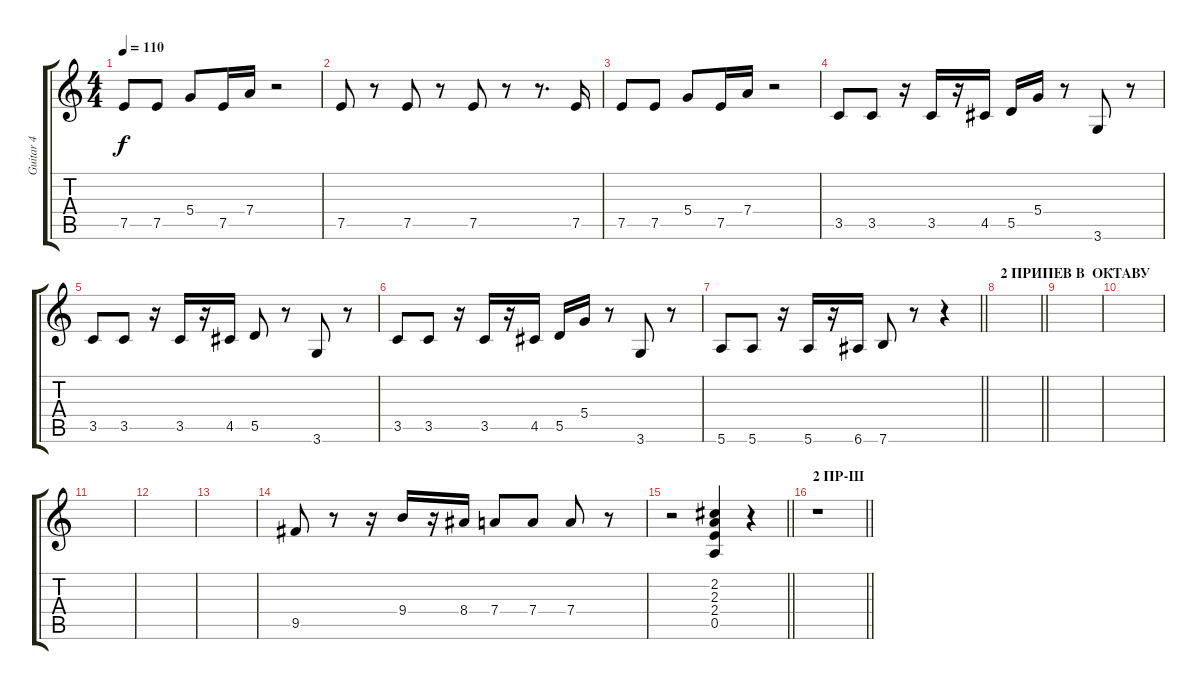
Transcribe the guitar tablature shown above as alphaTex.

\track ("Guitar 4" "Guitar 4") {instrument electricguitarmuted}
\staff {score tabs}
\tuning (E4 B3 G3 D3 A2 E2) {hide}
\ts (4 4)
\tempo 110
\clef g2
\ks c
7.5.8{dy f} 7.5.8 5.4.8 7.5.16 7.4.16 r.2 |
7.5.8 r.8 7.5.8 r.8 7.5.8 r.8 r.8{d} 7.5.16 |
7.5.8 7.5.8 5.4.8 7.5.16 7.4.16 r.2 |
3.5.8 3.5.8 r.16 3.5.16 r.16 4.5.16 5.5.16 5.4.16 r.8 3.6.8 r.8 |
3.5.8 3.5.8 r.16 3.5.16 r.16 4.5.16 5.5.8 r.8 3.6.8 r.8 |
3.5.8 3.5.8 r.16 3.5.16 r.16 4.5.16 5.5.16 5.4.16 r.8 3.6.8 r.8 |
\barLineRight lightlight
5.6.8 5.6.8 r.16 5.6.16 r.16 6.6.16 7.6.8 r.8 r.4 |
\section ("" "2 ПРИПЕВ В  ОКТАВУ")
\barLineRight lightlight
|
|
|
|
|
|
9.5.8 r.8 r.16 9.4.16 r.16 8.4.16 7.4.8 7.4.8 7.4.8 r.8 |
\barLineRight lightlight
r.2 (2.2 2.3 2.4 0.5).4{instrument electricguitarclean} r.4 |
\section ("" "2 ПР-Ш")
\barLineRight lightlight
r.1{instrument electricguitarmuted}
